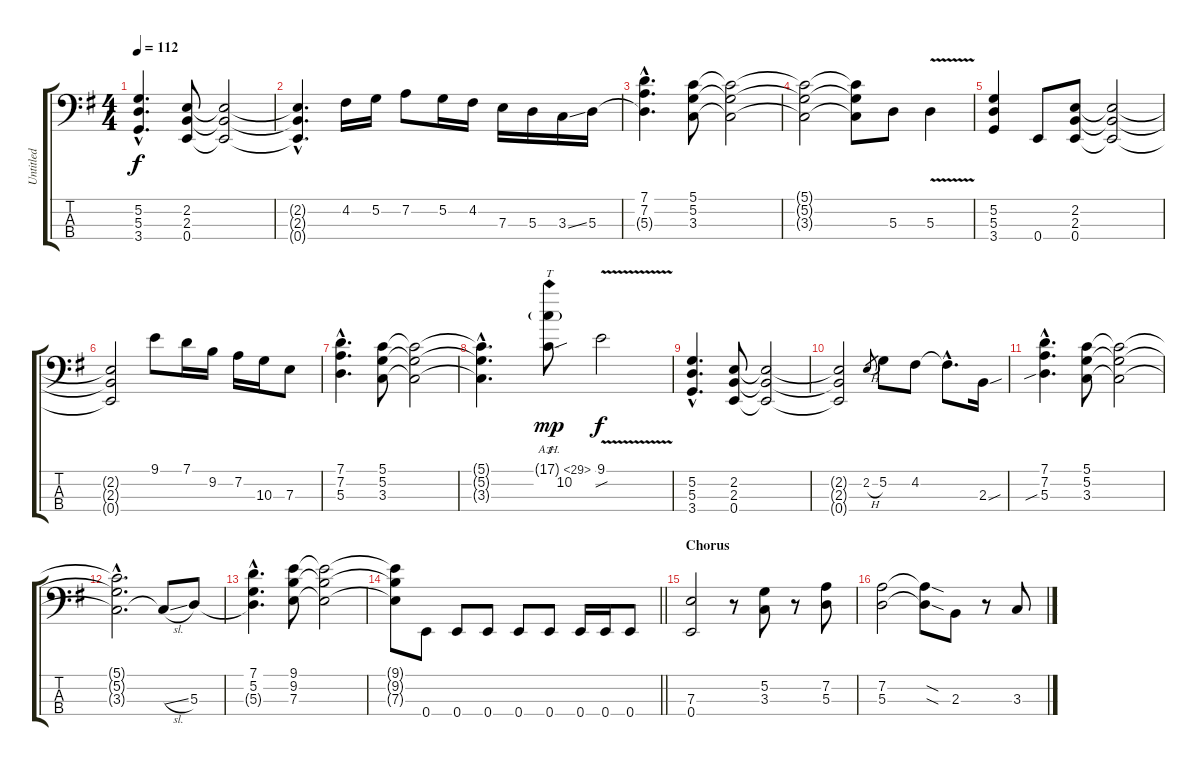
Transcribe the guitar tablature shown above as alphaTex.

\track ("Untitled" "Untitled") {instrument electricbassfinger}
\staff {score tabs}
\tuning (G2 D2 A1 E1) {hide}
\ts (4 4)
\tempo 112
\clef f4
\ks g
(5.2{hac} 5.3{hac} 3.4{hac}).4{d dy f} (2.2 2.3 0.4).8 (2.2{t} 2.3{t} 0.4{t}).2 |
(2.2{hac t} 2.3{hac t} 0.4{hac t}).4{d} 4.2.16 5.2.16 7.2.8 5.2.16 4.2.16 7.3.16 5.3.16 3.3{ss}.16 5.3.16 |
(7.1{hac} 7.2{hac} 5.3{hac t}).4{d} (5.1 5.2 3.3).8 (5.1{t} 5.2{t} 3.3{t}).2 |
(5.1{t} 5.2{t} 3.3{t}).2 (5.1{t} 5.2{t} 3.3{t}).8 5.3.8 5.3{v}.4 |
(5.2 5.3 3.4).4 0.4.8 (2.2 2.3 0.4).8 (2.2{t} 2.3{t} 0.4{t}).2 |
(2.2{t} 2.3{t} 0.4{t}).2 9.1.8 7.1.16 9.2.16 7.2.16 10.3.16 7.3.8 |
(7.1{hac} 7.2{hac} 5.3{hac}).4{d} (5.1 5.2 3.3).8 (5.1{t} 5.2{t} 3.3{t}).2 |
(5.1{hac t} 5.2{hac t} 3.3{hac t}).4{d} (17.1{ah 12 g} 10.2{sou}).8{tt dy mp} 9.1{v}.2{dy f} |
(5.2{hac} 5.3{hac} 3.4{hac}).4{d} (2.2 2.3 0.4).8 (2.2{t} 2.3{t} 0.4{t}).2 |
(2.2{t} 2.3{t} 0.4{t}).2 2.2{h}.8{gr} 5.2.8 4.2.8 4.2{hac t}.8{d} 2.3{sou}.16 |
(7.1{hac} 7.2{hac} 5.3{sib hac}).4{d} (5.1 5.2 3.3).8 (5.1{t} 5.2{t} 3.3{t}).2 |
(5.1{hac t} 5.2{hac t} 3.3{hac t}).2{d} 3.3{sl t}.8 5.3.8 |
(7.1{hac} 5.2{hac} 5.3{hac t}).4{d} (9.1 9.2 7.3).8 (9.1{t} 9.2{t} 7.3{t}).2 |
\barLineRight lightlight
(9.1{t} 9.2{t} 7.3{t}).8 0.4.8 0.4.8 0.4.8 0.4.8 0.4.8 0.4.16 0.4.16 0.4.8 |
\section ("" "Chorus")
(7.3 0.4).2 r.8 (5.2 3.3).8 r.8 (7.2 5.3).8 |
(7.2 5.3).2 (7.2{sod t} 5.3{sod t}).8 2.3.8 r.8 3.3.8
